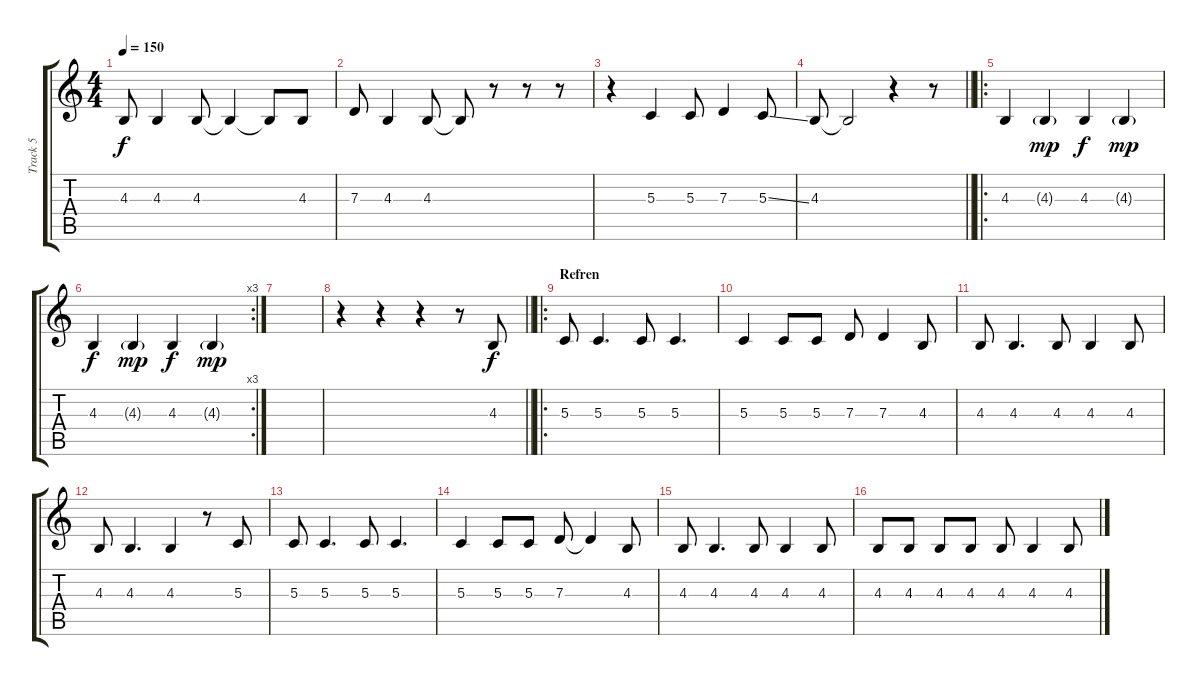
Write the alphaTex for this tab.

\track ("Track 5" "Track 5") {instrument lead6voice}
\staff {score tabs}
\tuning (E4 B3 G3 D3 A2 E2) {hide}
\ts (4 4)
\tempo 150
\clef g2
\ks c
4.3.8{dy f} 4.3.4 4.3.8 4.3{t}.4 4.3{t}.8 4.3.8 |
7.3.8 4.3.4 4.3.8 4.3{t}.8 r.8 r.8 r.8 |
r.4 5.3.4 5.3.8 7.3.4 5.3{ss}.8 |
\barLineRight lightlight
4.3.8 4.3{t}.2 r.4 r.8{volume 14} |
\ro
4.3.4{volume 4} 4.3{g}.4{dy mp} 4.3.4{dy f} 4.3{g}.4{dy mp} |
\rc 3
4.3.4{dy f} 4.3{g}.4{dy mp} 4.3.4{dy f} 4.3{g}.4{dy mp} |
|
\barLineRight lightlight
r.4{volume 13} r.4 r.4 r.8 4.3.8{dy f} |
\ro
\section ("" "Refren")
5.3.8{volume 13} 5.3.4{d} 5.3.8 5.3.4{d} |
5.3.4 5.3.8 5.3.8 7.3.8 7.3.4 4.3.8 |
4.3.8 4.3.4{d} 4.3.8 4.3.4 4.3.8 |
4.3.8 4.3.4{d} 4.3.4 r.8 5.3.8 |
5.3.8{volume 13} 5.3.4{d} 5.3.8 5.3.4{d} |
5.3.4 5.3.8 5.3.8 7.3.8 7.3{t}.4 4.3.8 |
4.3.8 4.3.4{d} 4.3.8 4.3.4 4.3.8 |
4.3.8 4.3.8 4.3.8 4.3.8 4.3.8 4.3.4 4.3.8
